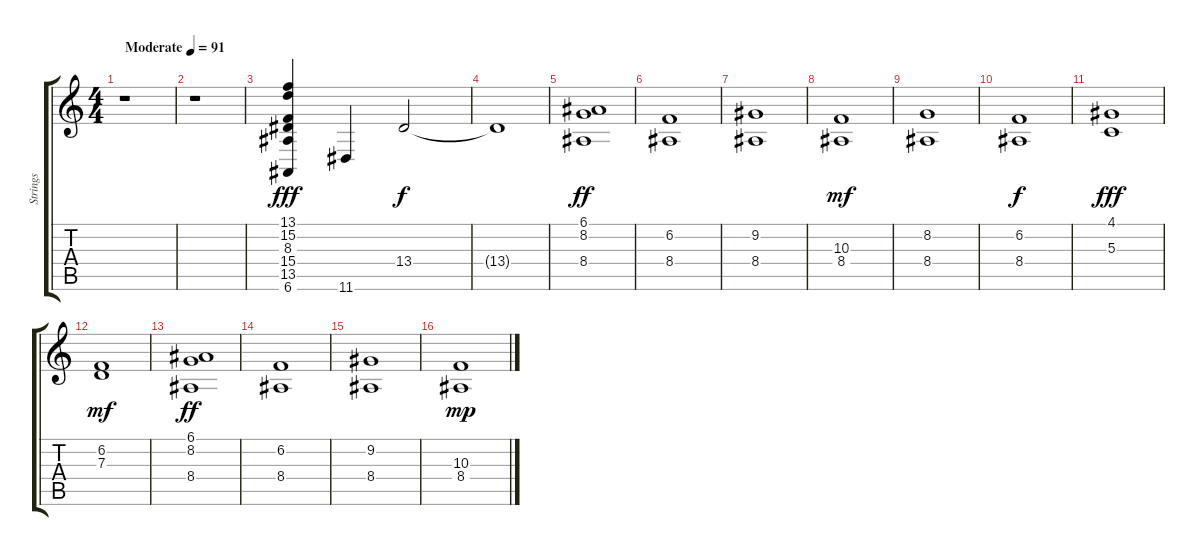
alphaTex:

\track ("Strings" "Strings") {instrument stringensemble2}
\staff {score tabs}
\tuning (E4 B3 G3 D3 A2 E2) {hide}
\ts (4 4)
\tempo (91 "Moderate")
\clef g2
\ks c
r.1{dy fff instrument stringensemble2} |
r.1 |
(13.1 15.2 8.3 15.4 13.5 6.6).4 11.6.4 13.4.2{dy f} |
13.4{t}.1 |
(6.1 8.2 8.4).1{dy ff} |
(6.2 8.4).1 |
(9.2 8.4).1 |
(10.3 8.4).1{dy mf} |
(8.2 8.4).1 |
(6.2 8.4).1{dy f} |
(4.1 5.3).1{dy fff} |
(6.2 7.3).1{dy mf} |
(6.1 8.2 8.4).1{dy ff} |
(6.2 8.4).1 |
(9.2 8.4).1 |
(10.3 8.4).1{dy mp}
